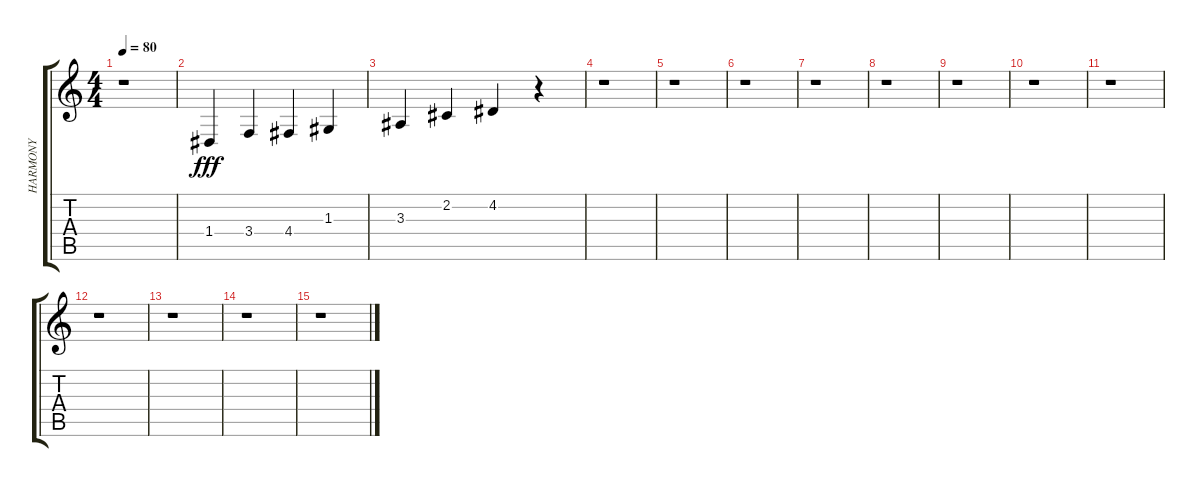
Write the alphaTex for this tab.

\track ("HARMONY" "HARMONY") {instrument choiraahs}
\staff {score tabs}
\tuning (E4 B3 G3 D3 A2 E2) {hide}
\ts (4 4)
\tempo 80
\clef g2
\ks c
r.1{dy f} |
1.4.4{dy fff} 3.4.4 4.4.4 1.3.4 |
3.3.4 2.2.4 4.2.4 r.4 |
r.1 |
r.1 |
r.1 |
r.1 |
r.1 |
r.1 |
r.1 |
r.1 |
r.1 |
r.1 |
r.1 |
r.1
